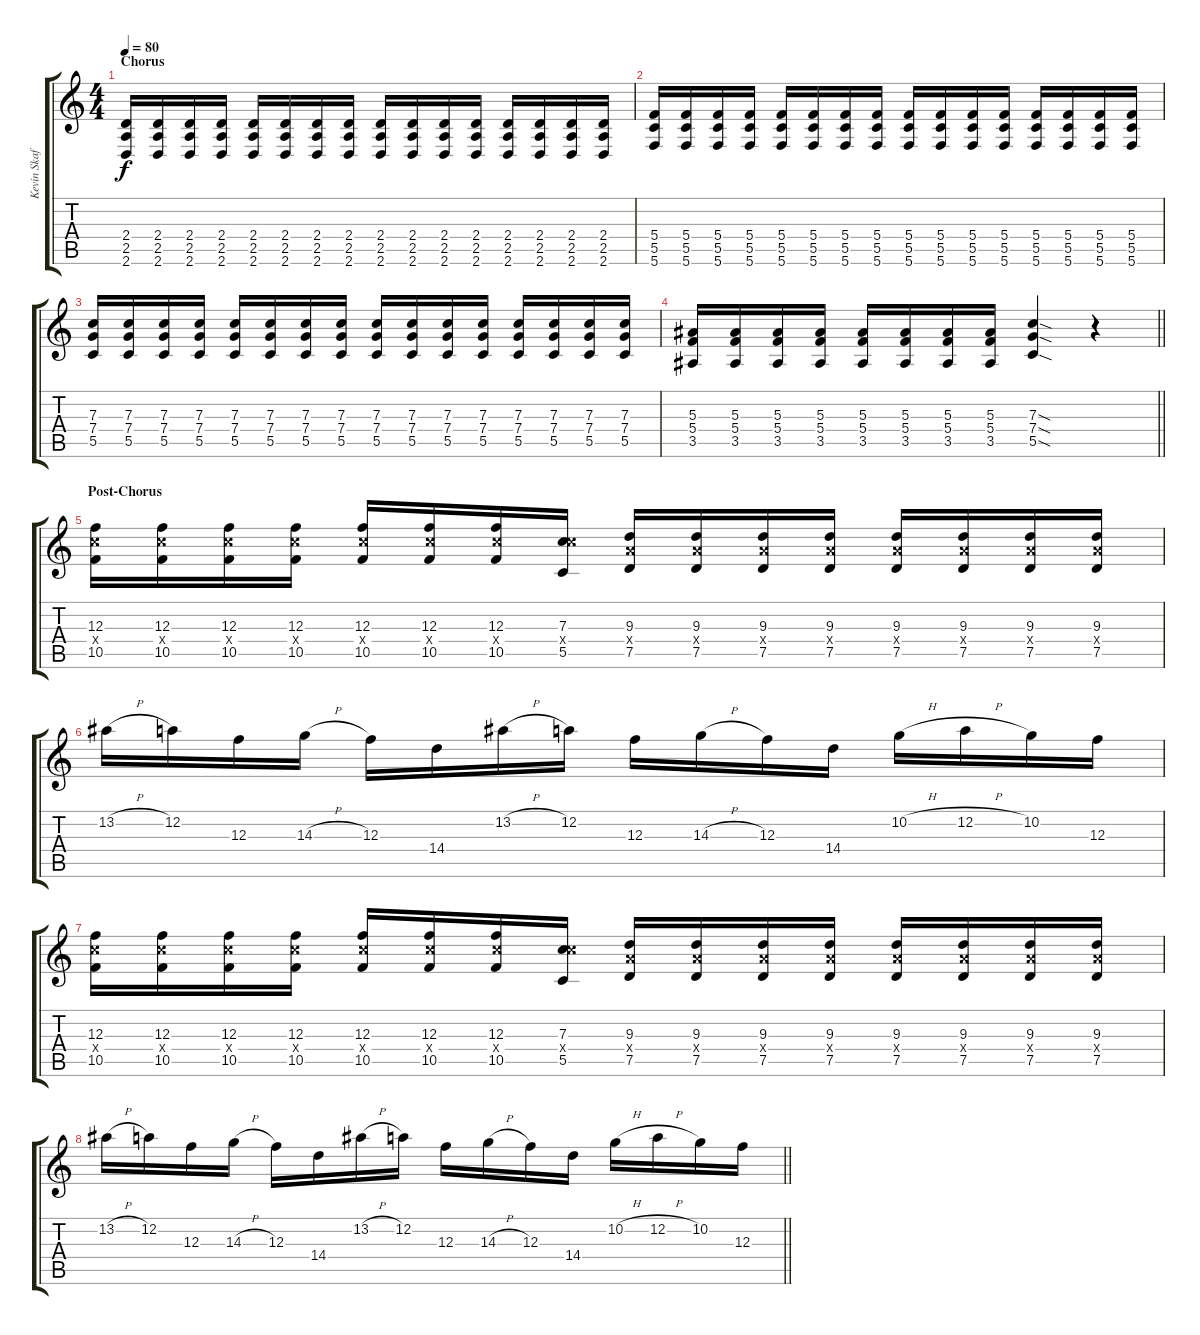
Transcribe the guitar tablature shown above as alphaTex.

\track ("Kevin Skaff" "Kevin Skaf") {instrument overdrivenguitar}
\staff {score tabs}
\tuning (D4 A3 F3 C3 G2 C2) {hide}
\ts (4 4)
\section ("" "Chorus")
\tempo 80
\clef g2
\ks c
(2.4 2.5 2.6).16{dy f} (2.4 2.5 2.6).16 (2.4 2.5 2.6).16 (2.4 2.5 2.6).16 (2.4 2.5 2.6).16 (2.4 2.5 2.6).16 (2.4 2.5 2.6).16 (2.4 2.5 2.6).16 (2.4 2.5 2.6).16 (2.4 2.5 2.6).16 (2.4 2.5 2.6).16 (2.4 2.5 2.6).16 (2.4 2.5 2.6).16 (2.4 2.5 2.6).16 (2.4 2.5 2.6).16 (2.4 2.5 2.6).16 |
(5.4 5.5 5.6).16 (5.4 5.5 5.6).16 (5.4 5.5 5.6).16 (5.4 5.5 5.6).16 (5.4 5.5 5.6).16 (5.4 5.5 5.6).16 (5.4 5.5 5.6).16 (5.4 5.5 5.6).16 (5.4 5.5 5.6).16 (5.4 5.5 5.6).16 (5.4 5.5 5.6).16 (5.4 5.5 5.6).16 (5.4 5.5 5.6).16 (5.4 5.5 5.6).16 (5.4 5.5 5.6).16 (5.4 5.5 5.6).16 |
(7.3 7.4 5.5).16 (7.3 7.4 5.5).16 (7.3 7.4 5.5).16 (7.3 7.4 5.5).16 (7.3 7.4 5.5).16 (7.3 7.4 5.5).16 (7.3 7.4 5.5).16 (7.3 7.4 5.5).16 (7.3 7.4 5.5).16 (7.3 7.4 5.5).16 (7.3 7.4 5.5).16 (7.3 7.4 5.5).16 (7.3 7.4 5.5).16 (7.3 7.4 5.5).16 (7.3 7.4 5.5).16 (7.3 7.4 5.5).16 |
\barLineRight lightlight
(5.3 5.4 3.5).16 (5.3 5.4 3.5).16 (5.3 5.4 3.5).16 (5.3 5.4 3.5).16 (5.3 5.4 3.5).16 (5.3 5.4 3.5).16 (5.3 5.4 3.5).16 (5.3 5.4 3.5).16 (7.3{sod} 7.4{sod} 5.5{sod}).4 r.4 |
\section ("" "Post-Chorus")
(12.3 12.4{x} 10.5).16 (12.3 12.4{x} 10.5).16 (12.3 12.4{x} 10.5).16 (12.3 12.4{x} 10.5).16 (12.3 12.4{x} 10.5).16 (12.3 12.4{x} 10.5).16 (12.3 12.4{x} 10.5).16 (7.3 12.4{x} 5.5).16 (9.3 9.4{x} 7.5).16 (9.3 9.4{x} 7.5).16 (9.3 9.4{x} 7.5).16 (9.3 9.4{x} 7.5).16 (9.3 9.4{x} 7.5).16 (9.3 9.4{x} 7.5).16 (9.3 9.4{x} 7.5).16 (9.3 9.4{x} 7.5).16 |
13.2{h}.16 12.2.16 12.3.16 14.3{h}.16 12.3.16 14.4.16 13.2{h}.16 12.2.16 12.3.16 14.3{h}.16 12.3.16 14.4.16 10.2{h}.16 12.2{h}.16 10.2.16 12.3.16 |
(12.3 12.4{x} 10.5).16 (12.3 12.4{x} 10.5).16 (12.3 12.4{x} 10.5).16 (12.3 12.4{x} 10.5).16 (12.3 12.4{x} 10.5).16 (12.3 12.4{x} 10.5).16 (12.3 12.4{x} 10.5).16 (7.3 12.4{x} 5.5).16 (9.3 9.4{x} 7.5).16 (9.3 9.4{x} 7.5).16 (9.3 9.4{x} 7.5).16 (9.3 9.4{x} 7.5).16 (9.3 9.4{x} 7.5).16 (9.3 9.4{x} 7.5).16 (9.3 9.4{x} 7.5).16 (9.3 9.4{x} 7.5).16 |
\barLineRight lightlight
13.2{h}.16 12.2.16 12.3.16 14.3{h}.16 12.3.16 14.4.16 13.2{h}.16 12.2.16 12.3.16 14.3{h}.16 12.3.16 14.4.16 10.2{h}.16 12.2{h}.16 10.2.16 12.3.16
